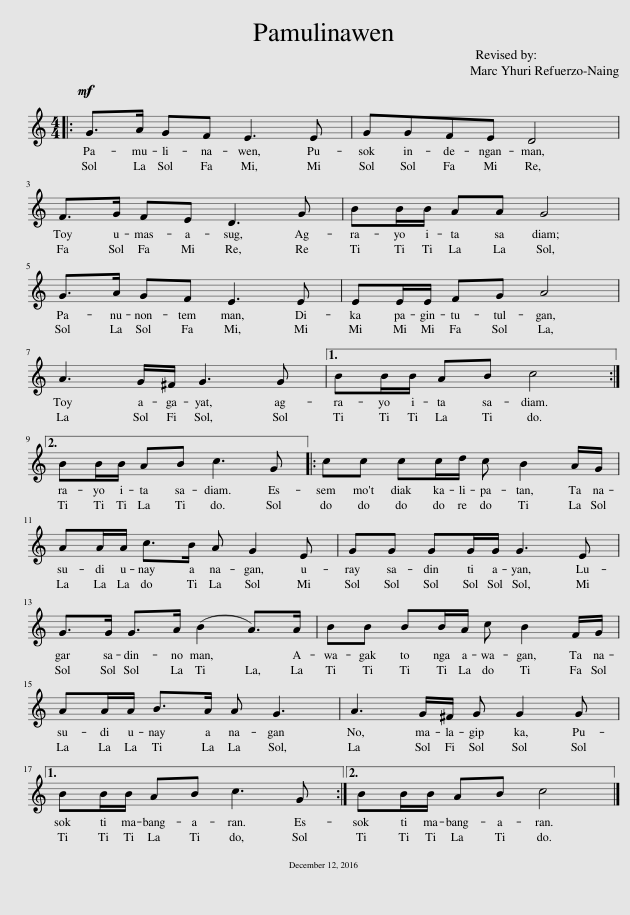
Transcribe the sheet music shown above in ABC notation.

X:1
L:1/8
M:4/4
I:linebreak $
K:C
V:1 treble
V:1
|:!mf! G>A GF E3 E | GGFE D4 |$ F>G FE D3 G | BB/B/ AA G4 |$ G>A GF E3 E | %5
 EE/E/ FG A4 |$ A3 G/^F/ G3 G |1 BB/B/ AB c4 :|2$ BB/B/ AB c3 G |: cc cc/d/ c B2 A/G/ |$ %10
 AA/A/ c>B A G2 E | GG GG/G/ G3 E |$ G>G G>A (B2 A>)A | BB BB/A/ c B2 F/G/ |$ AA/A/ B>A A G3 | %15
 A3 G/^F/ G G2 G |1$ BB/B/ AB c3 G :|2 BB/B/ AB c4 |] %18
